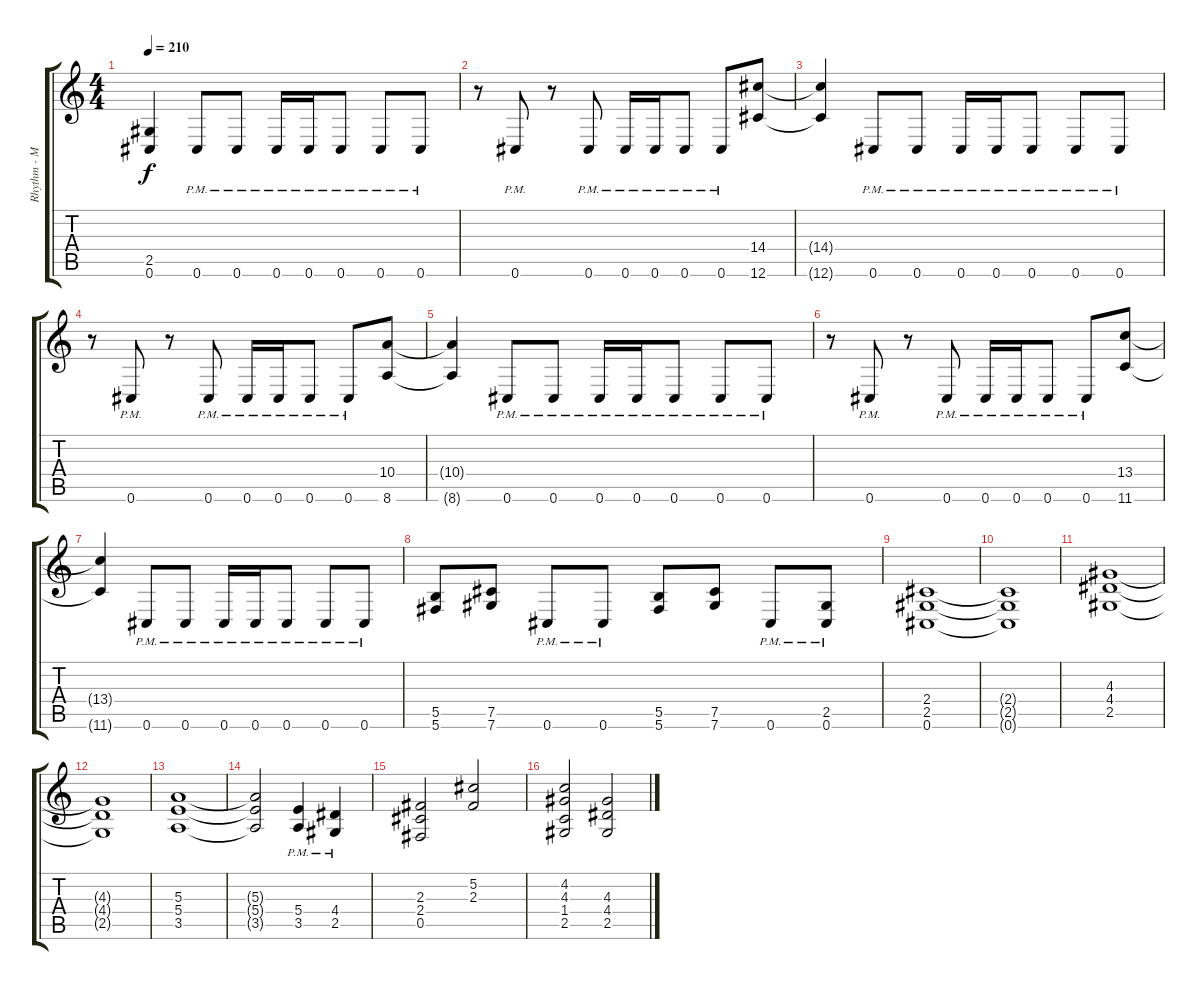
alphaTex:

\track ("Rhythm - Mike Martin" "Rhythm - M") {instrument distortionguitar}
\staff {score tabs}
\tuning (Db4 Ab3 E3 B2 Gb2 Db2) {hide}
\ts (4 4)
\tempo 210
\clef g2
\ks c
(2.5{t} 0.6{t}).4{dy f} 0.6{pm}.8 0.6{pm}.8 0.6{pm}.16 0.6{pm}.16 0.6{pm}.8 0.6{pm}.8 0.6{pm}.8 |
r.8 0.6{pm}.8 r.8 0.6{pm}.8 0.6{pm}.16 0.6{pm}.16 0.6{pm}.8 0.6{pm}.8 (14.4 12.6).8 |
(14.4{t} 12.6{t}).4 0.6{pm}.8 0.6{pm}.8 0.6{pm}.16 0.6{pm}.16 0.6{pm}.8 0.6{pm}.8 0.6{pm}.8 |
r.8 0.6{pm}.8 r.8 0.6{pm}.8 0.6{pm}.16 0.6{pm}.16 0.6{pm}.8 0.6{pm}.8 (10.4 8.6).8 |
(10.4{t} 8.6{t}).4 0.6{pm}.8 0.6{pm}.8 0.6{pm}.16 0.6{pm}.16 0.6{pm}.8 0.6{pm}.8 0.6{pm}.8 |
r.8 0.6{pm}.8 r.8 0.6{pm}.8 0.6{pm}.16 0.6{pm}.16 0.6{pm}.8 0.6{pm}.8 (13.4 11.6).8 |
(13.4{t} 11.6{t}).4 0.6{pm}.8 0.6{pm}.8 0.6{pm}.16 0.6{pm}.16 0.6{pm}.8 0.6{pm}.8 0.6{pm}.8 |
(5.5 5.6).8 (7.5 7.6).8 0.6{pm}.8 0.6{pm}.8 (5.5 5.6).8 (7.5 7.6).8 0.6{pm}.8 (2.5{pm} 0.6{pm}).8 |
(2.4 2.5 0.6).1 |
(2.4{t} 2.5{t} 0.6{t}).1 |
(4.3 4.4 2.5).1 |
(4.3{t} 4.4{t} 2.5{t}).1 |
(5.3 5.4 3.5).1 |
(5.3{t} 5.4{t} 3.5{t}).2 (5.4{pm} 3.5{pm}).4 (4.4{pm} 2.5{pm}).4 |
(2.3 2.4 0.5).2 (5.2 2.3).2 |
(4.2 4.3 1.4 2.5).2 (4.3 4.4 2.5).2
